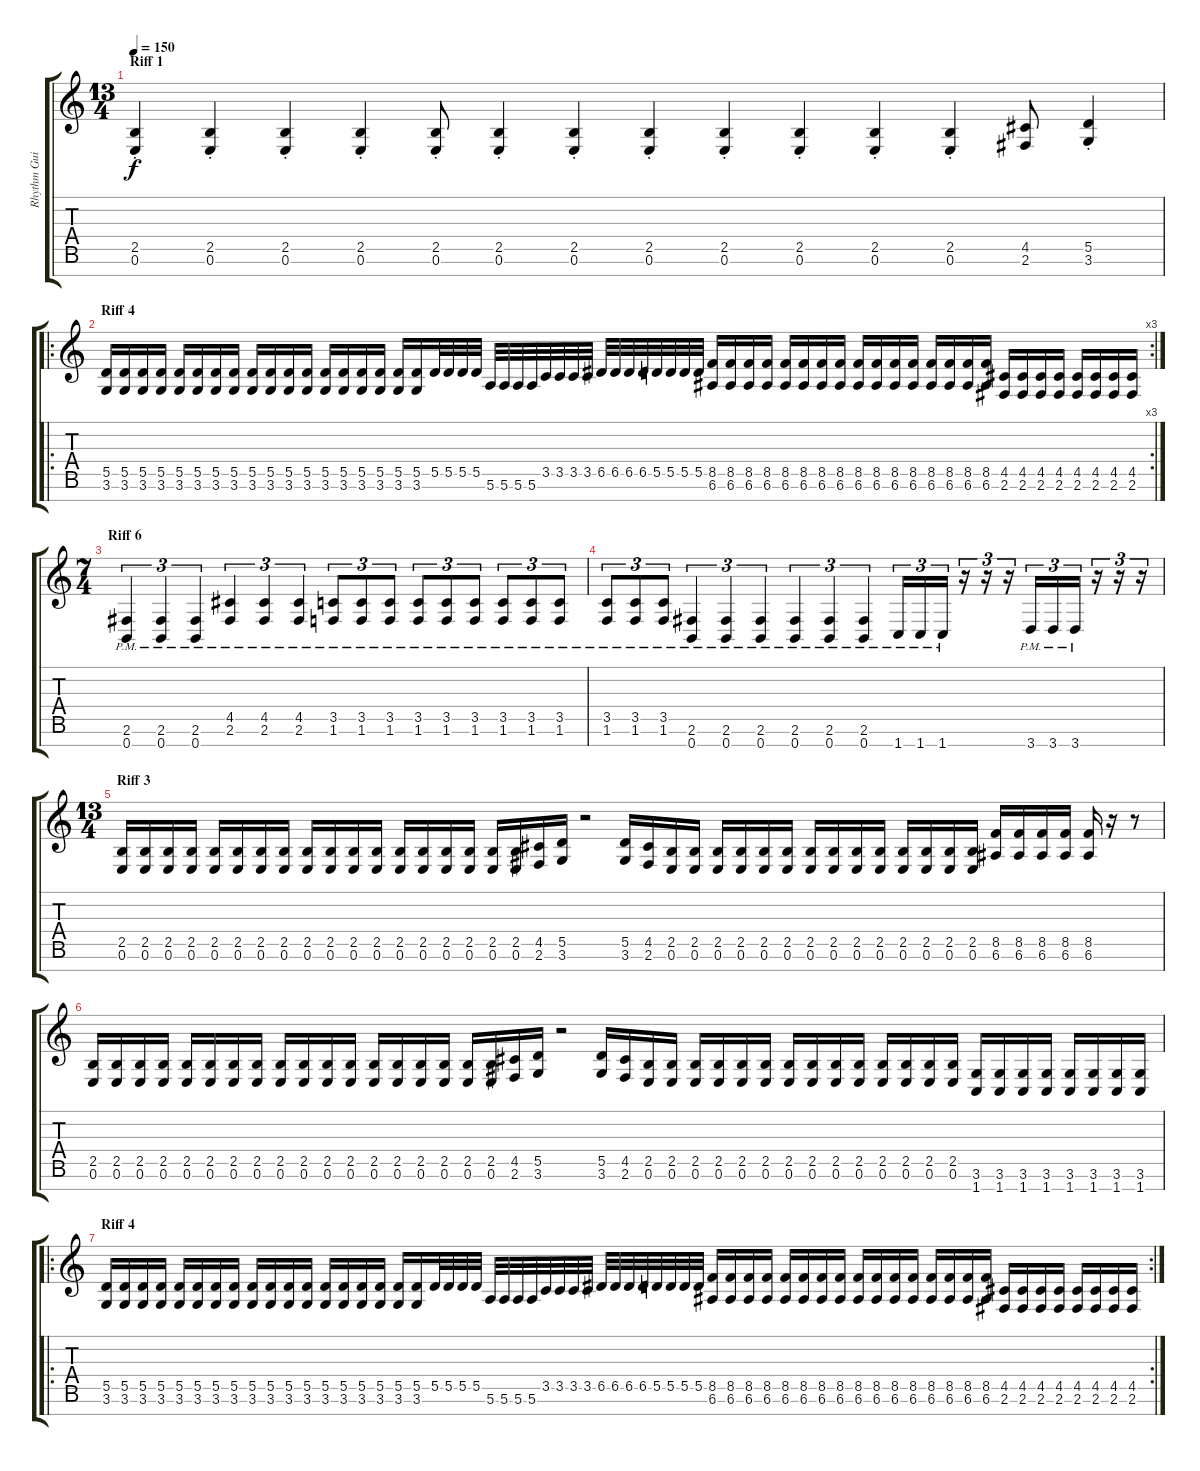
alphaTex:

\track ("Rhythm Guitar R" "Rhythm Gui") {instrument overdrivenguitar}
\staff {score tabs}
\tuning (E4 B3 G3 D3 A2 E2 B1) {hide}
\ts (13 4)
\section ("" "Riff 1")
\tempo 150
\clef g2
\ks c
(2.5{st} 0.6{st}).4{dy f} (2.5{st} 0.6{st}).4 (2.5{st} 0.6{st}).4 (2.5{st} 0.6{st}).4 (2.5{st} 0.6{st}).8 (2.5{st} 0.6{st}).4 (2.5{st} 0.6{st}).4 (2.5{st} 0.6{st}).4 (2.5{st} 0.6{st}).4 (2.5{st} 0.6{st}).4 (2.5{st} 0.6{st}).4 (2.5{st} 0.6{st}).4 (4.5 2.6).8 (5.5{st} 3.6{st}).4 |
\ro
\rc 3
\section ("" "Riff 4")
(5.5 3.6).16 (5.5 3.6).16 (5.5 3.6).16 (5.5 3.6).16 (5.5 3.6).16 (5.5 3.6).16 (5.5 3.6).16 (5.5 3.6).16 (5.5 3.6).16 (5.5 3.6).16 (5.5 3.6).16 (5.5 3.6).16 (5.5 3.6).16 (5.5 3.6).16 (5.5 3.6).16 (5.5 3.6).16 (5.5 3.6).16 (5.5 3.6).16 5.5.32 5.5.32 5.5.32 5.5.32 5.6.32 5.6.32 5.6.32 5.6.32 3.5.32 3.5.32 3.5.32 3.5.32 6.5.32 6.5.32 6.5.32 6.5.32 5.5.32 5.5.32 5.5.32 5.5.32 (8.5 6.6).16 (8.5 6.6).16 (8.5 6.6).16 (8.5 6.6).16 (8.5 6.6).16 (8.5 6.6).16 (8.5 6.6).16 (8.5 6.6).16 (8.5 6.6).16 (8.5 6.6).16 (8.5 6.6).16 (8.5 6.6).16 (8.5 6.6).16 (8.5 6.6).16 (8.5 6.6).16 (8.5 6.6).16 (4.5 2.6).16 (4.5 2.6).16 (4.5 2.6).16 (4.5 2.6).16 (4.5 2.6).16 (4.5 2.6).16 (4.5 2.6).16 (4.5 2.6).16 |
\ts (7 4)
\section ("" "Riff 6")
(2.6{pm} 0.7{pm}).4{tu (3 2)} (2.6{pm} 0.7{pm}).4{tu (3 2)} (2.6{pm} 0.7{pm}).4{tu (3 2)} (4.5{pm} 2.6{pm}).4{tu (3 2)} (4.5{pm} 2.6{pm}).4{tu (3 2)} (4.5{pm} 2.6{pm}).4{tu (3 2)} (3.5{pm} 1.6{pm}).8{tu (3 2)} (3.5{pm} 1.6{pm}).8{tu (3 2)} (3.5{pm} 1.6{pm}).8{tu (3 2)} (3.5{pm} 1.6{pm}).8{tu (3 2)} (3.5{pm} 1.6{pm}).8{tu (3 2)} (3.5{pm} 1.6{pm}).8{tu (3 2)} (3.5{pm} 1.6{pm}).8{tu (3 2)} (3.5{pm} 1.6{pm}).8{tu (3 2)} (3.5{pm} 1.6{pm}).8{tu (3 2)} |
(3.5{pm} 1.6{pm}).8{tu (3 2)} (3.5{pm} 1.6{pm}).8{tu (3 2)} (3.5{pm} 1.6{pm}).8{tu (3 2)} (2.6{pm} 0.7{pm}).4{tu (3 2)} (2.6{pm} 0.7{pm}).4{tu (3 2)} (2.6{pm} 0.7{pm}).4{tu (3 2)} (2.6{pm} 0.7{pm}).4{tu (3 2)} (2.6{pm} 0.7{pm}).4{tu (3 2)} (2.6{pm} 0.7{pm}).4{tu (3 2)} 1.7{pm}.16{tu (3 2)} 1.7{pm}.16{tu (3 2)} 1.7{pm}.16{tu (3 2)} r.16{tu (3 2)} r.16{tu (3 2)} r.16{tu (3 2)} 3.7{pm}.16{tu (3 2)} 3.7{pm}.16{tu (3 2)} 3.7{pm}.16{tu (3 2)} r.16{tu (3 2)} r.16{tu (3 2)} r.16{tu (3 2)} |
\ts (13 4)
\section ("" "Riff 3")
(2.5 0.6).16 (2.5 0.6).16 (2.5 0.6).16 (2.5 0.6).16 (2.5 0.6).16 (2.5 0.6).16 (2.5 0.6).16 (2.5 0.6).16 (2.5 0.6).16 (2.5 0.6).16 (2.5 0.6).16 (2.5 0.6).16 (2.5 0.6).16 (2.5 0.6).16 (2.5 0.6).16 (2.5 0.6).16 (2.5 0.6).16 (2.5 0.6).16 (4.5 2.6).16 (5.5 3.6).16 r.2 (5.5 3.6).16 (4.5 2.6).16 (2.5 0.6).16 (2.5 0.6).16 (2.5 0.6).16 (2.5 0.6).16 (2.5 0.6).16 (2.5 0.6).16 (2.5 0.6).16 (2.5 0.6).16 (2.5 0.6).16 (2.5 0.6).16 (2.5 0.6).16 (2.5 0.6).16 (2.5 0.6).16 (2.5 0.6).16 (8.5 6.6).16 (8.5 6.6).16 (8.5 6.6).16 (8.5 6.6).16 (8.5 6.6).16 r.16 r.8 |
(2.5 0.6).16 (2.5 0.6).16 (2.5 0.6).16 (2.5 0.6).16 (2.5 0.6).16 (2.5 0.6).16 (2.5 0.6).16 (2.5 0.6).16 (2.5 0.6).16 (2.5 0.6).16 (2.5 0.6).16 (2.5 0.6).16 (2.5 0.6).16 (2.5 0.6).16 (2.5 0.6).16 (2.5 0.6).16 (2.5 0.6).16 (2.5 0.6).16 (4.5 2.6).16 (5.5 3.6).16 r.2 (5.5 3.6).16 (4.5 2.6).16 (2.5 0.6).16 (2.5 0.6).16 (2.5 0.6).16 (2.5 0.6).16 (2.5 0.6).16 (2.5 0.6).16 (2.5 0.6).16 (2.5 0.6).16 (2.5 0.6).16 (2.5 0.6).16 (2.5 0.6).16 (2.5 0.6).16 (2.5 0.6).16 (2.5 0.6).16 (3.6 1.7).16 (3.6 1.7).16 (3.6 1.7).16 (3.6 1.7).16 (3.6 1.7).16 (3.6 1.7).16 (3.6 1.7).16 (3.6 1.7).16 |
\ro
\rc 2
\section ("" "Riff 4")
(5.5 3.6).16 (5.5 3.6).16 (5.5 3.6).16 (5.5 3.6).16 (5.5 3.6).16 (5.5 3.6).16 (5.5 3.6).16 (5.5 3.6).16 (5.5 3.6).16 (5.5 3.6).16 (5.5 3.6).16 (5.5 3.6).16 (5.5 3.6).16 (5.5 3.6).16 (5.5 3.6).16 (5.5 3.6).16 (5.5 3.6).16 (5.5 3.6).16 5.5.32 5.5.32 5.5.32 5.5.32 5.6.32 5.6.32 5.6.32 5.6.32 3.5.32 3.5.32 3.5.32 3.5.32 6.5.32 6.5.32 6.5.32 6.5.32 5.5.32 5.5.32 5.5.32 5.5.32 (8.5 6.6).16 (8.5 6.6).16 (8.5 6.6).16 (8.5 6.6).16 (8.5 6.6).16 (8.5 6.6).16 (8.5 6.6).16 (8.5 6.6).16 (8.5 6.6).16 (8.5 6.6).16 (8.5 6.6).16 (8.5 6.6).16 (8.5 6.6).16 (8.5 6.6).16 (8.5 6.6).16 (8.5 6.6).16 (4.5 2.6).16 (4.5 2.6).16 (4.5 2.6).16 (4.5 2.6).16 (4.5 2.6).16 (4.5 2.6).16 (4.5 2.6).16 (4.5 2.6).16
